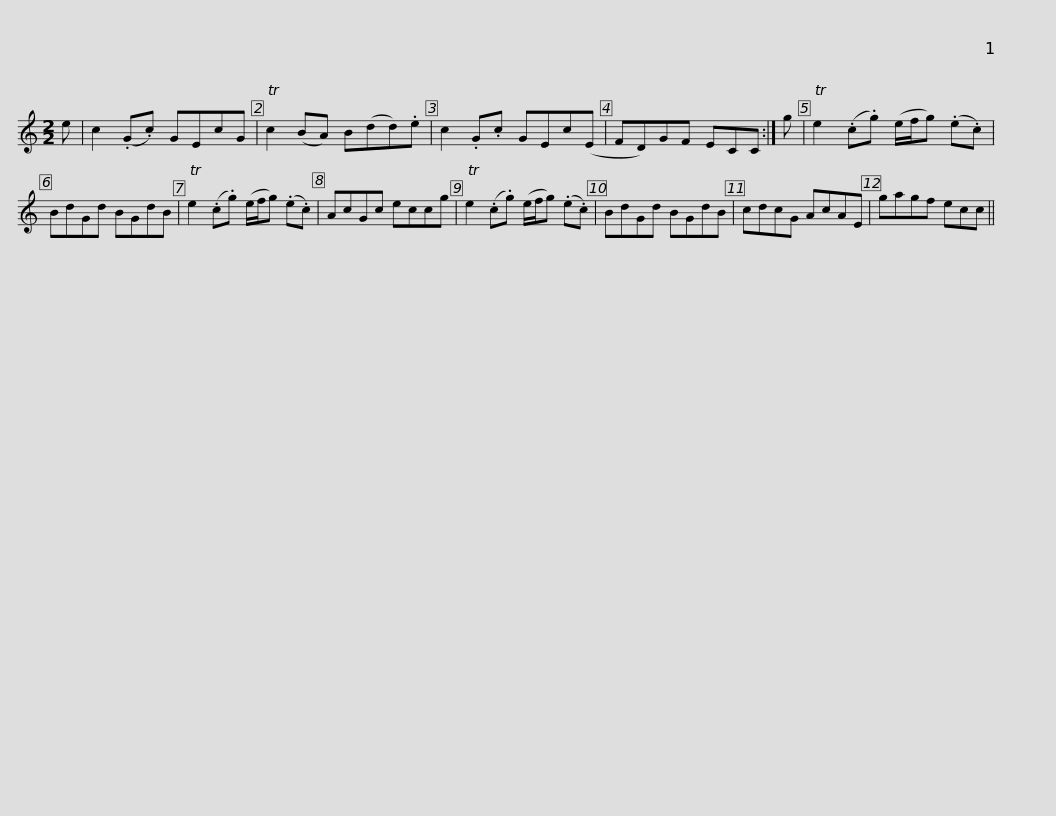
X:1
L:1/8
M:2/2
I:linebreak $
K:C
V:1 treble
V:1
 e | c2 (.G.c) GEcG | Tc2 (BA) B(dd).e | c2 .G.c GEc(E | FD)GF ECC :| %5
 g | Te2 (.c.g) (e/f/g) (.e.c) |$ BdGd BGdB | Te2 (.c.g) (e/f/g) (.e.c) | AcGc eccg | %10
 Te2 (.c.g) (e/f/g) (.e.c) | BdGd BGdB | cdcG AcAE |$ gagf ecc || %14
